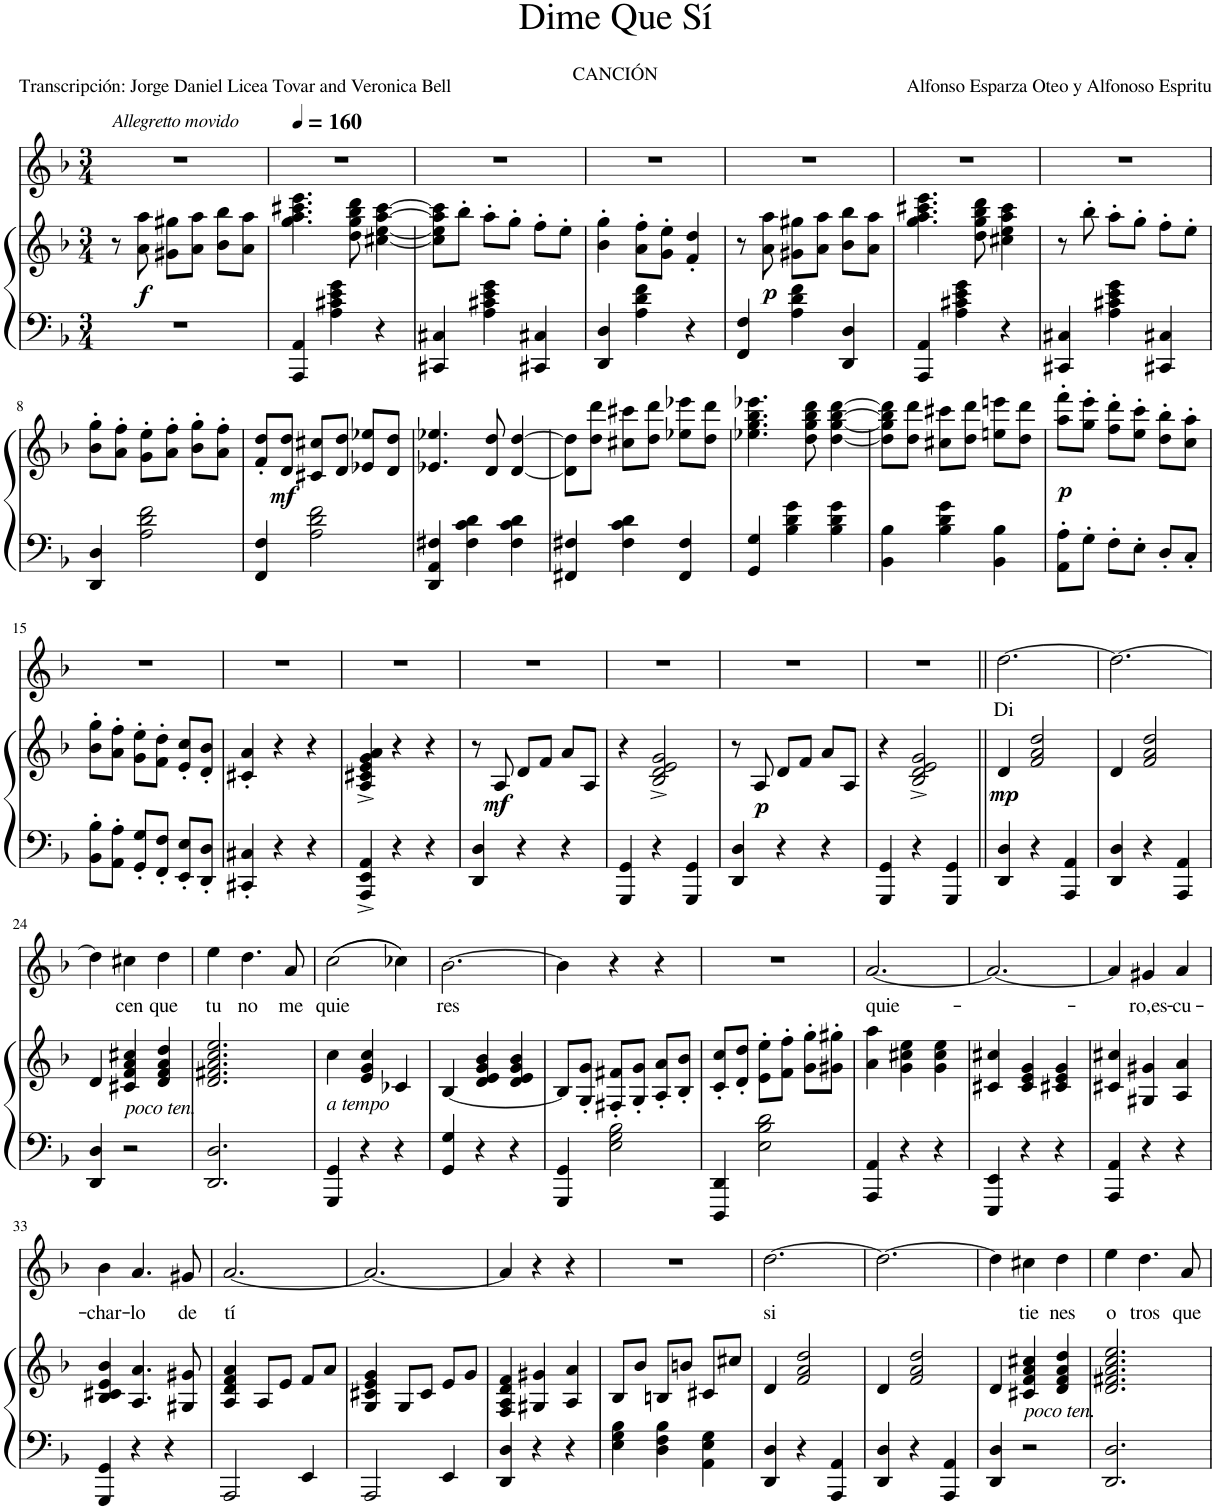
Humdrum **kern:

**kern	**kern	**dynam	**kern	**text
*part2	*part2	*part2	*part1	*part1
*staff3	*staff2	*staff2/3	*staff1	*staff1
*I"Piano	*	*	*I"Voice	*
*I'Pno	*	*	*	*
*clefF4	*clefG2	*	*clefG2	*
*k[b-]	*k[b-]	*	*k[b-]	*
*M3/4	*M3/4	*	*M3/4	*
=1	=1	=1	=1	=1
!	!	!	!LO:TX:a:i:t=Allegretto movido	!
2.r	8r	.	2.r	.
!	!	!LO:DY:b	!	!
.	8a\ 8aa\	f	.	.
.	8g#X\ 8gg#X\L	.	.	.
.	8a\ 8aa\J	.	.	.
.	8b-\ 8bb-\L	.	.	.
.	8a\ 8aa\J	.	.	.
=2	=2	=2	=2	=2
*	*	*	*MM160	*
4AAA/ 4AA/	4.gg\ 4.aa\ 4.ccc#X\ 4.eee\	.	2.r	.
4A\ 4c#X\ 4e\ 4g\	.	.	.	.
.	8dd\ 8gg\ 8bb-\ 8ddd\	.	.	.
4r	[4cc#X\ [4ee\ [4aa\ [4ccc#\	.	.	.
=3	=3	=3	=3	=3
4CC#X/ 4C#X/	8cc#\] 8ee\] 8aa\] 8ccc#\]L	.	2.r	.
.	8bb-'\J	.	.	.
4A\ 4c#X\ 4e\ 4g\	8aa'\L	.	.	.
.	8gg'\J	.	.	.
4CC#X/ 4C#X/	8ff'\L	.	.	.
.	8ee'\J	.	.	.
=4	=4	=4	=4	=4
4DD/ 4D/	4b-\' 4gg\'	.	2.r	.
4A\ 4d\ 4f\	8a\' 8ff\'L	.	.	.
.	8g\' 8ee\'J	.	.	.
4r	4f/' 4dd/'	.	.	.
=5	=5	=5	=5	=5
4FF/ 4F/	8r	.	2.r	.
!	!	!LO:DY:b	!	!
.	8a\ 8aa\	p	.	.
4A\ 4d\ 4f\	8g#X\ 8gg#X\L	.	.	.
.	8a\ 8aa\J	.	.	.
4DD/ 4D/	8b-\ 8bb-\L	.	.	.
.	8a\ 8aa\J	.	.	.
=6	=6	=6	=6	=6
4AAA/ 4AA/	4.gg\ 4.aa\ 4.ccc#X\ 4.eee\	.	2.r	.
4A\ 4c#X\ 4e\ 4g\	.	.	.	.
.	8dd\ 8gg\ 8bb-\ 8ddd\	.	.	.
4r	4cc#X\ 4ee\ 4aa\ 4ccc#\	.	.	.
=7	=7	=7	=7	=7
4CC#X/ 4C#X/	8r	.	2.r	.
.	8bb-'\	.	.	.
4A\ 4c#X\ 4e\ 4g\	8aa'\L	.	.	.
.	8gg'\J	.	.	.
4CC#X/ 4C#X/	8ff'\L	.	.	.
.	8ee'\J	.	.	.
!!LO:LB:g=z
=8	=8	=8	=8	=8
4DD/ 4D/	8b-\' 8gg\'L	.	2.r	.
.	8a\' 8ff\'J	.	.	.
2A\ 2d\ 2f\	8g\' 8ee\'L	.	.	.
.	8a\' 8ff\'J	.	.	.
.	8b-\' 8gg\'L	.	.	.
.	8a\' 8ff\'J	.	.	.
=9	=9	=9	=9	=9
4FF/ 4F/	8f/' 8dd/'L	.	2.r	.
!	!	!LO:DY:b	!	!
.	8d/ 8dd/J	mf	.	.
2A\ 2d\ 2f\	8c#X/ 8cc#X/L	.	.	.
.	8d/ 8dd/J	.	.	.
.	8e-X/ 8ee-X/L	.	.	.
.	8d/ 8dd/J	.	.	.
=10	=10	=10	=10	=10
4DD/ 4AA/ 4F#X/	4.e-X/ 4.ee-X/	.	2.r	.
4F#\ 4c\ 4d\	.	.	.	.
.	8d/ 8dd/	.	.	.
4F#\ 4c\ 4d\	[4d/ [4dd/	.	.	.
=11	=11	=11	=11	=11
4FF#X/ 4F#X/	8d\] 8dd\]L	.	2.r	.
.	8dd\ 8ddd\J	.	.	.
4F#\ 4c\ 4d\	8cc#X\ 8ccc#X\L	.	.	.
.	8dd\ 8ddd\J	.	.	.
4FF#/ 4F#/	8ee-X\ 8eee-X\L	.	.	.
.	8dd\ 8ddd\J	.	.	.
=12	=12	=12	=12	=12
4GG/ 4G/	4.ee-X\ 4.gg\ 4.bb-\ 4.eee-X\	.	2.r	.
4B-\ 4d\ 4g\	.	.	.	.
.	8dd\ 8gg\ 8bb-\ 8ddd\	.	.	.
4B-\ 4d\ 4g\	[4dd\ [4gg\ [4bb-\ [4ddd\	.	.	.
=13	=13	=13	=13	=13
4BB-\ 4B-\	8dd\] 8gg\] 8bb-\] 8ddd\]L	.	2.r	.
.	8dd\ 8ddd\J	.	.	.
4B-\ 4d\ 4g\	8cc#X\ 8ccc#X\L	.	.	.
.	8dd\ 8ddd\J	.	.	.
4BB-\ 4B-\	8een\ 8eeen\L	.	.	.
.	8dd\ 8ddd\J	.	.	.
=14	=14	=14	=14	=14
!	!	!LO:DY:b	!	!
8AA\' 8A\'L	8aa\' 8fff\'L	p	2.r	.
8G'\J	8gg\' 8eee\'J	.	.	.
8F'\L	8ff\' 8ddd\'L	.	.	.
8E'\J	8ee\' 8ccc\'J	.	.	.
8D'/L	8dd\' 8bb-\'L	.	.	.
8C'/J	8cc\' 8aa\'J	.	.	.
!!LO:LB:g=z
=15	=15	=15	=15	=15
8BB-\' 8B-\'L	8b-\' 8gg\'L	.	2.r	.
8AA\' 8A\'J	8a\' 8ff\'J	.	.	.
8GG/' 8G/'L	8g\' 8ee\'L	.	.	.
8FF/' 8F/'J	8f\' 8dd\'J	.	.	.
8EE/' 8E/'L	8e/' 8cc/'L	.	.	.
8DD/' 8D/'J	8d/' 8b-/'J	.	.	.
=16	=16	=16	=16	=16
4CC#X/' 4C#X/'	4c#X/' 4a/'	.	2.r	.
4r	4r	.	.	.
4r	4r	.	.	.
=17	=17	=17	=17	=17
4AAA/^ 4EE/^ 4AA/^	4A/^ 4c#X/^ 4e/^ 4g/^ 4a/^	.	2.r	.
4r	4r	.	.	.
4r	4r	.	.	.
=18	=18	=18	=18	=18
4DD/ 4D/	8r	.	2.r	.
!	!	!LO:DY:b	!	!
.	8A/	mf	.	.
4r	8d/L	.	.	.
.	8f/J	.	.	.
4r	8a/L	.	.	.
.	8A/J	.	.	.
=19	=19	=19	=19	=19
4GGG/ 4GG/	4r	.	2.r	.
4r	2B-/^ 2d/^ 2e/^ 2g/^	.	.	.
4GGG/ 4GG/	.	.	.	.
=20	=20	=20	=20	=20
4DD/ 4D/	8r	.	2.r	.
!	!	!LO:DY:b	!	!
.	8A/	p	.	.
4r	8d/L	.	.	.
.	8f/J	.	.	.
4r	8a/L	.	.	.
.	8A/J	.	.	.
=21	=21	=21	=21	=21
4GGG/ 4GG/	4r	.	2.r	.
4r	2B-/^ 2d/^ 2e/^ 2g/^	.	.	.
4GGG/ 4GG/	.	.	.	.
=22||	=22||	=22||	=22||	=22||
!	!	!LO:DY:b	!	!LO:LY:b
4DD/ 4D/	4d/	mp	[2.dd\	Di
4r	2f/ 2a/ 2dd/	.	.	.
4AAA/ 4AA/	.	.	.	.
=23	=23	=23	=23	=23
4DD/ 4D/	4d/	.	2.dd\_	.
4r	2f/ 2a/ 2dd/	.	.	.
4AAA/ 4AA/	.	.	.	.
!!LO:LB:g=z
=24	=24	=24	=24	=24
4DD/ 4D/	4d/	.	4dd\]	.
!	!LO:TX:b:i:t=poco ten.	!	!	!
!	!	!	!	!LO:LY:b
2r	4c#X/ 4f/ 4a/ 4cc#X/	.	4cc#X\	cen
!	!	!	!	!LO:LY:b
.	4d/ 4f/ 4a/ 4dd/	.	4dd\	que
=25	=25	=25	=25	=25
!	!	!	!	!LO:LY:b
2.DD/ 2.D/	2.d/ 2.f#X/ 2.a/ 2.cc/ 2.ee/	.	4ee\	tu
!	!	!	!	!LO:LY:b
.	.	.	4.dd\	no
!	!	!	!	!LO:LY:b
.	.	.	8a/	me
=26	=26	=26	=26	=26
!	!LO:TX:b:i:t=a tempo	!	!	!
!	!	!	!	!LO:LY:b
4GGG/ 4GG/	4cc\	.	((2cc\	quie
4r	4e/ 4g/ 4cc/	.	.	.
4r	4c-X/	.	4cc-X\))	.
=27	=27	=27	=27	=27
!	!	!	!	!LO:LY:b
4GG/ 4G/	[4B-/	.	[2.b-\	res
4r	4d/ 4e/ 4g/ 4b-/	.	.	.
4r	4d/ 4e/ 4g/ 4b-/	.	.	.
=28	=28	=28	=28	=28
4GGG/ 4GG/	8B-/L]	.	4b-\]	.
.	8G/' 8g/'J	.	.	.
2E\ 2G\ 2B-\	8F#X/' 8f#X/'L	.	4r	.
.	8G/' 8g/'J	.	.	.
.	8A/' 8a/'L	.	4r	.
.	8B-/' 8b-/'J	.	.	.
=29	=29	=29	=29	=29
4DDD/ 4DD/	8c/' 8cc/'L	.	2.r	.
.	8d/' 8dd/'J	.	.	.
2E\ 2B-\ 2d\	8e\' 8ee\'L	.	.	.
.	8f\' 8ff\'J	.	.	.
.	8g\' 8gg\'L	.	.	.
.	8g#X\' 8gg#X\'J	.	.	.
=30	=30	=30	=30	=30
!	!	!	!	!LO:LY:b
4AAA/ 4AA/	4a\ 4aa\	.	[2.a/	quie-
4r	4g\ 4cc#X\ 4ee\	.	.	.
4r	4g\ 4cc#\ 4ee\	.	.	.
=31	=31	=31	=31	=31
4EEE/ 4EE/	4c#X/ 4cc#X/	.	2.a/_	.
4r	4c#/ 4e/ 4g/	.	.	.
4r	4c#X/ 4e/ 4g/	.	.	.
=32	=32	=32	=32	=32
4AAA/ 4AA/	4c#X/ 4cc#X/	.	4a/]	.
!	!	!	!	!LO:LY:b
4r	4G#X/ 4g#X/	.	4g#X/	-ro,es-
!	!	!	!	!LO:LY:b
4r	4A/ 4a/	.	4a/	-cu-
!!LO:LB:g=z
=33	=33	=33	=33	=33
!	!	!	!	!LO:LY:b
4GGG/ 4GG/	4B-/ 4c#X/ 4e/ 4b-/	.	4b-\	-char-
!	!	!	!	!LO:LY:b
4r	4.A/ 4.a/	.	4.a/	-lo
4r	.	.	.	.
!	!	!	!	!LO:LY:b
.	8G#X/ 8g#X/	.	8g#X/	de
=34	=34	=34	=34	=34
!	!	!	!	!LO:LY:b
2AAA/	4A/ 4d/ 4f/ 4a/	.	[2.a/	tí
.	8A/L	.	.	.
.	8e/J	.	.	.
4EE/	8f/L	.	.	.
.	8a/J	.	.	.
=35	=35	=35	=35	=35
2AAA/	4G/ 4c#X/ 4e/ 4g/	.	2.a/_	.
.	8G/L	.	.	.
.	8c#/J	.	.	.
4EE/	8e/L	.	.	.
.	8g/J	.	.	.
=36	=36	=36	=36	=36
4DD/ 4D/	4F/ 4A/ 4d/ 4f/	.	4a/]	.
4r	4G#X/ 4g#X/	.	4r	.
4r	4A/ 4a/	.	4r	.
=37	=37	=37	=37	=37
4E\ 4G\ 4B-\	8B-/L	.	2.r	.
.	8b-/J	.	.	.
4D\ 4F\ 4B-\	8Bn/L	.	.	.
.	8bn/J	.	.	.
4AA\ 4E\ 4G\	8c#X/L	.	.	.
.	8cc#X/J	.	.	.
=38	=38	=38	=38	=38
!	!	!	!	!LO:LY:b
4DD/ 4D/	4d/	.	[2.dd\	si
4r	2f/ 2a/ 2dd/	.	.	.
4AAA/ 4AA/	.	.	.	.
=39	=39	=39	=39	=39
4DD/ 4D/	4d/	.	2.dd\_	.
4r	2f/ 2a/ 2dd/	.	.	.
4AAA/ 4AA/	.	.	.	.
=40	=40	=40	=40	=40
4DD/ 4D/	4d/	.	4dd\]	.
!	!LO:TX:b:i:t=poco ten.	!	!	!
!	!	!	!	!LO:LY:b
2r	4c#X/ 4f/ 4a/ 4cc#X/	.	4cc#X\	tie
!	!	!	!	!LO:LY:b
.	4d/ 4f/ 4a/ 4dd/	.	4dd\	nes
=41	=41	=41	=41	=41
!	!	!	!	!LO:LY:b
2.DD/ 2.D/	2.d/ 2.f#X/ 2.a/ 2.cc/ 2.ee/	.	4ee\	o
!	!	!	!	!LO:LY:b
.	.	.	4.dd\	tros
!	!	!	!	!LO:LY:b
.	.	.	8a/	que
=	=	=	=	=
*-	*-	*-	*-	*-
